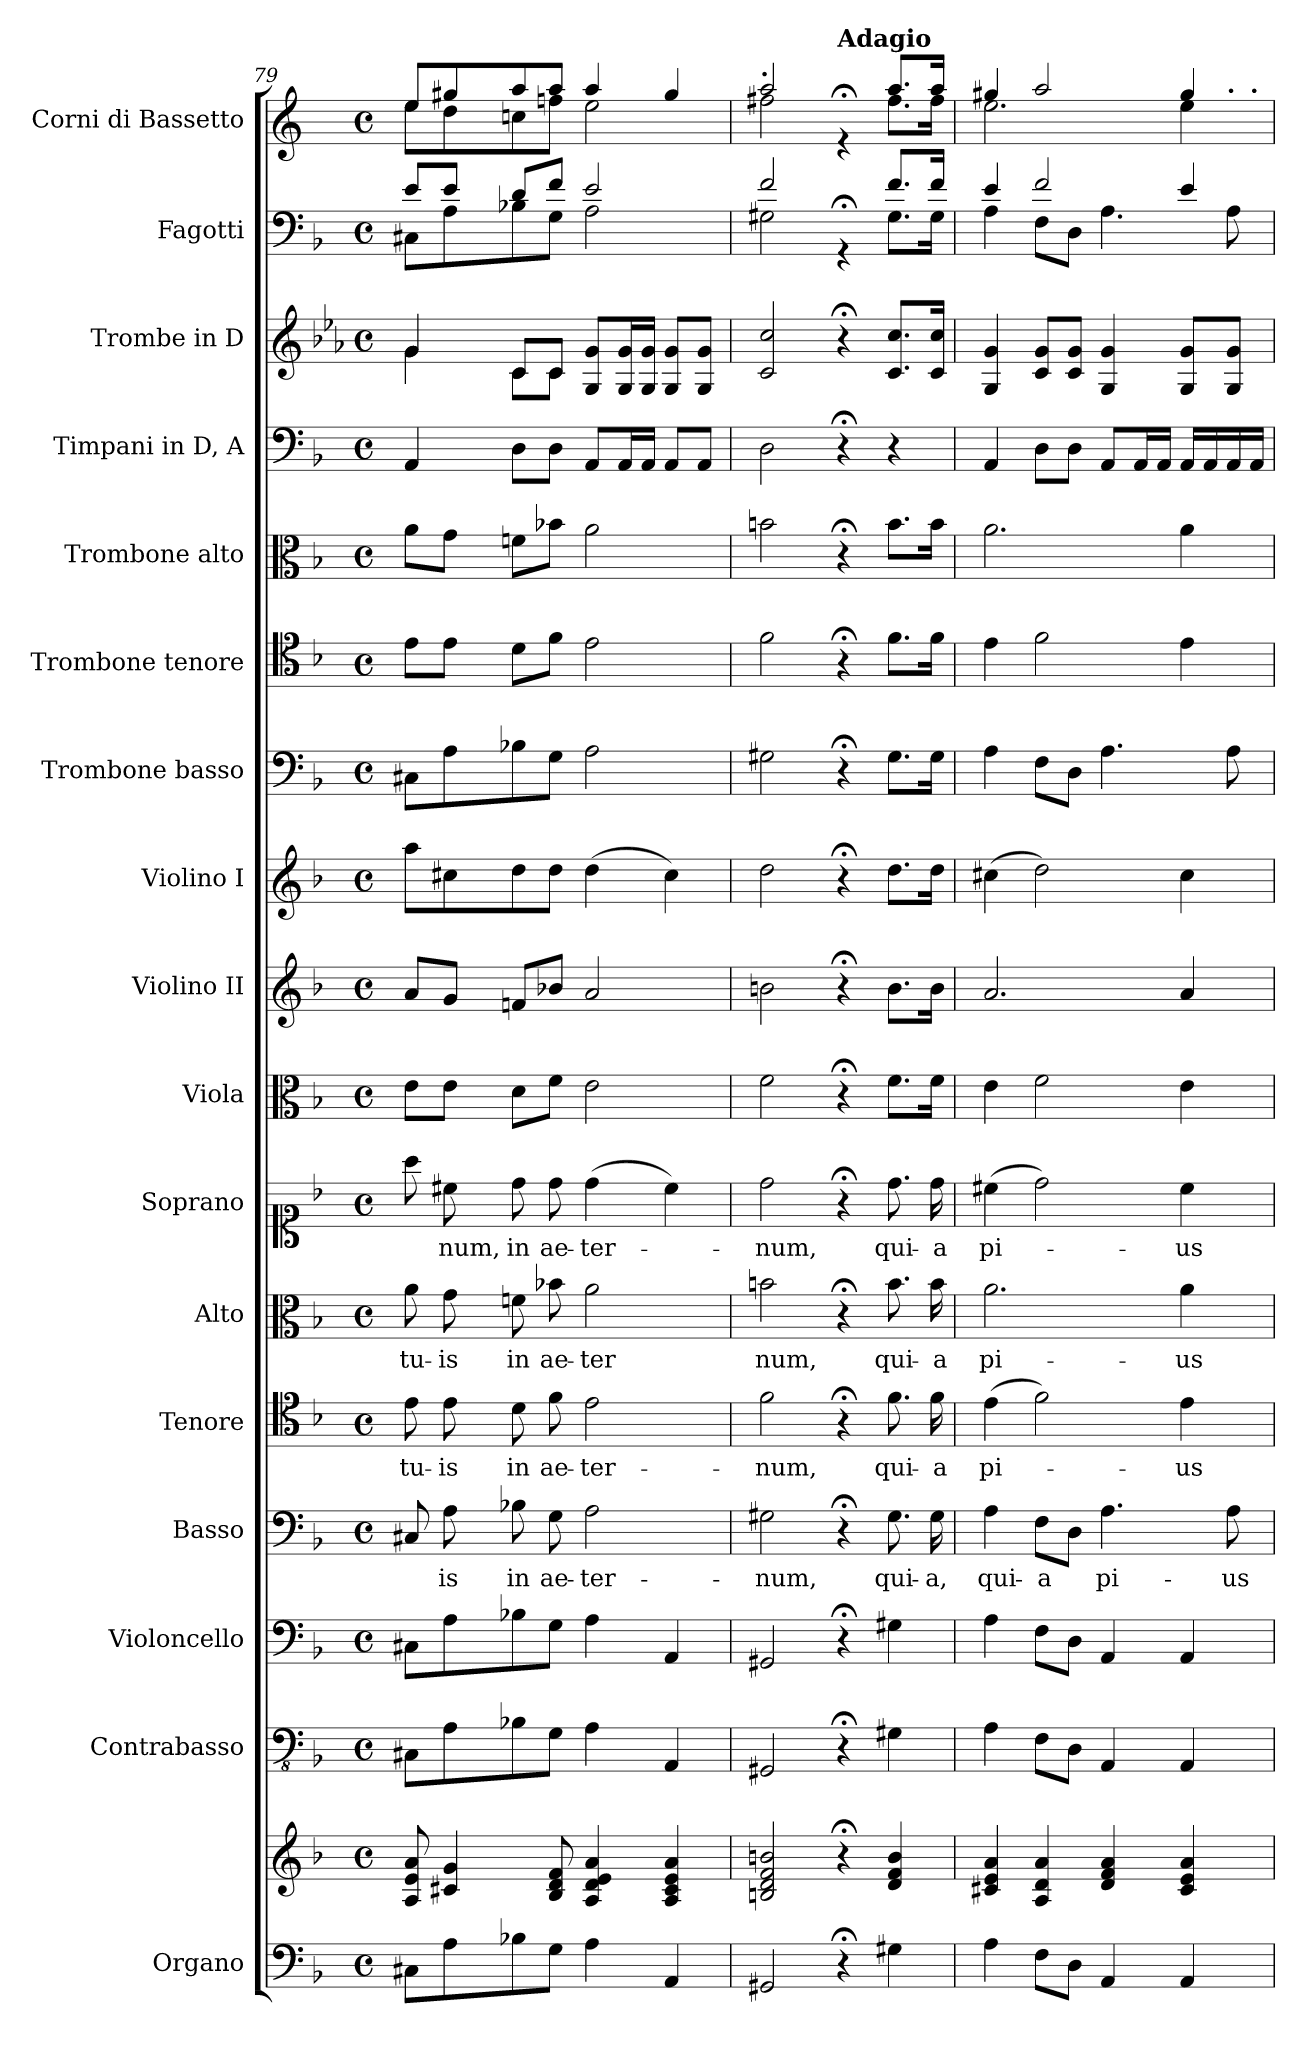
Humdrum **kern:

**kern	**kern	**kern	**kern	**kern	**text	**kern	**text	**kern	**text	**kern	**text	**kern	**kern	**kern	**kern	**kern	**kern	**kern	**dynam	**kern	**kern	**kern
*part17	*part17	*part16	*part15	*part14	*part14	*part13	*part13	*part12	*part12	*part11	*part11	*part10	*part9	*part8	*part7	*part6	*part5	*part4	*part4	*part3	*part2	*part1
*staff18	*staff17	*staff16	*staff15	*staff14	*staff14	*staff13	*staff13	*staff12	*staff12	*staff11	*staff11	*staff10	*staff9	*staff8	*staff7	*staff6	*staff5	*staff4	*staff4	*staff3	*staff2	*staff1
*I"Organo	*	*I"Contrabasso	*I"Violoncello	*I"Basso	*	*I"Tenore	*	*I"Alto	*	*I"Soprano	*	*I"Viola	*I"Violino II	*I"Violino I	*I"Trombone basso	*I"Trombone tenore	*I"Trombone alto	*I"Timpani in D, A	*	*I"Trombe in D	*I"Fagotti	*I"Corni di Bassetto
*I'Org.	*	*I'Cb.	*I'Vc.	*I'B.	*	*I'T.	*	*I'A.	*	*I'S.	*	*I'Vla.	*I'Vln. II	*I'Vln. I	*I'Tbn. B	*I'Tbn. T	*I'Tbn. A	*I'Timp.	*	*I'Tr. in D	*I'Fag.	*I'Cor. di B.
*clefF4	*clefG2	*clefFv4	*clefF4	*clefF4	*	*clefC4	*	*clefC3	*	*clefC1	*	*clefC3	*clefG2	*clefG2	*clefF4	*clefC4	*clefC3	*clefF4	*	*clefG2	*clefF4	*clefG2
*	*	*	*	*	*	*	*	*	*	*	*	*	*	*	*	*	*	*	*	*ITrd-1c-2	*	*ITrd4c7
*k[b-]	*k[b-]	*k[b-]	*k[b-]	*k[b-]	*	*k[b-]	*	*k[b-]	*	*k[b-]	*	*k[b-]	*k[b-]	*k[b-]	*k[b-]	*k[b-]	*k[b-]	*k[b-]	*	*k[b-]	*k[b-]	*k[b-]
*M4/4	*M4/4	*M4/4	*M4/4	*M4/4	*	*M4/4	*	*M4/4	*	*M4/4	*	*M4/4	*M4/4	*M4/4	*M4/4	*M4/4	*M4/4	*M4/4	*	*M4/4	*M4/4	*M4/4
*met(c)	*met(c)	*met(c)	*met(c)	*met(c)	*	*met(c)	*	*met(c)	*	*met(c)	*	*met(c)	*met(c)	*met(c)	*met(c)	*met(c)	*met(c)	*met(c)	*	*met(c)	*met(c)	*met(c)
=79	=79	=79	=79	=79	=79	=79	=79	=79	=79	=79	=79	=79	=79	=79	=79	=79	=79	=79	=79	=79	=79	=79
!	!	!	!	!	!	!	!LO:LY:b	!	!LO:LY:b	!	!	!	!	!	!	!	!	!	!	!	!	!
*	*	*	*	*	*	*	*	*	*	*	*	*	*	*	*	*	*	*	*	*^	*^	*^
8C#X\L	8A/ 8e/ 8a/	8CC#X\L	8C#X\L	8C#X/	.	8e\	tu-	8a\	tu-	8aa\	.	8e\L	8a/L	8aa\L	8C#X\L	8e\L	8a\L	4AA/	.	4a/	4a\	8e/L	8C#X\L	8a/L	8a\L
!	!	!	!	!	!LO:LY:b	!	!LO:LY:b	!	!LO:LY:b	!	!LO:LY:b	!	!	!	!	!	!	!	!	!	!	!	!	!	!
8A\	4c#X/ 4g/	8AA\	8A\	8A\	-is	8e\	-is	8g\	-is	8cc#X\	-num,	8e\J	8g/J	8cc#X\	8A\	8e\J	8g\J	.	.	.	.	8e/J	8A\	8cc#X/	8g\
!	!	!	!	!	!LO:LY:b	!	!LO:LY:b	!	!LO:LY:b	!	!LO:LY:b	!	!	!	!	!	!	!	!	!	!	!	!	!	!
8B-X\	.	8BB-X\	8B-X\	8B-X\	in	8d\	in	8fn\	in	8dd\	in	8d\L	8fn/L	8dd\	8B-X\	8d\L	8fn\L	8D\L	.	8d/L	8d\L	8d/L	8B-X\	8dd/	8fn\
!	!	!	!	!	!LO:LY:b	!	!LO:LY:b	!	!LO:LY:b	!	!LO:LY:b	!	!	!	!	!	!	!	!	!	!	!	!	!	!
8G\J	8B-/ 8d/ 8f/	8GG\J	8G\J	8G\	ae-	8f\	ae-	8b-X\	ae-	8dd\	ae-	8f\J	8b-X/J	8dd\J	8G\J	8f\J	8b-X\J	8D\J	.	8d/J	8d\J	8f/J	8G\J	8dd/J	8b-X\J
!	!	!	!	!	!LO:LY:b	!	!LO:LY:b	!	!LO:LY:b	!	!LO:LY:b	!	!	!	!	!	!	!	!	!	!	!	!	!	!
4A\	4A/ 4d/ 4e/ 4a/	4AA\	4A\	2A\	-ter-	2e\	-ter-	2a\	-ter	(>4dd\	-ter-	2e\	2a/	(>4dd\	2A\	2e\	2a\	8AA/L	.	8A/ 8a/L	2ryy	2e/	2A\	4dd/	2a\
.	.	.	.	.	.	.	.	.	.	.	.	.	.	.	.	.	.	16AA/L	.	16A/ 16a/L	.	.	.	.	.
.	.	.	.	.	.	.	.	.	.	.	.	.	.	.	.	.	.	16AA/JJ	.	16A/ 16a/JJ	.	.	.	.	.
4AA/	4A/ 4c#/ 4e/ 4a/	4AAA/	4AA/	.	.	.	.	.	.	4cc#\)	.	.	.	4cc#\)	.	.	.	8AA/L	.	8A/ 8a/L	.	.	.	4cc#/	.
.	.	.	.	.	.	.	.	.	.	.	.	.	.	.	.	.	.	8AA/J	.	8A/ 8a/J	.	.	.	.	.
*	*	*	*	*	*	*	*	*	*	*	*	*	*	*	*	*	*	*	*	*v	*v	*	*	*	*
=80	=80	=80	=80	=80	=80	=80	=80	=80	=80	=80	=80	=80	=80	=80	=80	=80	=80	=80	=80	=80	=80	=80	=80	=80
!	!	!	!	!	!	!	!	!	!	!	!	!	!	!	!	!	!	!	!	!	!	!	!LO:TX:a:B:t=.	!
!	!	!	!	!	!LO:LY:b	!	!LO:LY:b	!	!LO:LY:b	!	!LO:LY:b	!	!	!	!	!	!	!	!	!	!	!	!	!
2GG#X/	2Bn/ 2d/ 2f/ 2bn/	2GGG#X/	2GG#X/	2G#X\	-num,	2f\	-num,	2bn\	num,	2dd\	-num,	2f\	2bn\	2dd\	2G#X\	2f\	2bn\	2D\	.	2d/ 2dd/	2f/	2G#X\	2dd/	2bn\
!	!	!	!	!	!	!	!	!	!	!	!	!	!	!	!	!	!	!	!	!	!	!	!LO:TX:a:B:t=Adagio	!
4r;<	4r;<	4r;<	4r;<	4r;<	.	4r;<	.	4r;<	.	4r;<	.	4r;<	4r;<	4r;<	4r;<	4r;<	4r;<	4r;<	.	4r;<	4r;<GG	4ryy	4r;<e	4ryy
!	!	!	!	!	!LO:LY:b	!	!LO:LY:b	!	!LO:LY:b	!	!LO:LY:b	!	!	!	!	!	!	!	!LO:DY:a	!	!	!	!	!
4G#X\	4d/ 4f/ 4b/	4GG#X\	4G#X\	8.G#\	qui-	8.f\	qui-	8.b\	qui-	8.dd\	qui-	8.f\L	8.b\L	8.dd\L	8.G#\L	8.f\L	8.b\L	4r	other-dynamics	8.d/ 8.dd/L	8.f/L	8.G#\L	8.dd/L	8.b\L
!	!	!	!	!	!LO:LY:b	!	!LO:LY:b	!	!LO:LY:b	!	!LO:LY:b	!	!	!	!	!	!	!	!	!	!	!	!	!
.	.	.	.	16G#\	-a,	16f\	-a	16b\	-a	16dd\	-a	16f\Jk	16b\Jk	16dd\Jk	16G#\Jk	16f\Jk	16b\Jk	.	.	16d/ 16dd/Jk	16f/Jk	16G#\Jk	16dd/Jk	16b\Jk
!!LO:PB:g=z
=81	=81	=81	=81	=81	=81	=81	=81	=81	=81	=81	=81	=81	=81	=81	=81	=81	=81	=81	=81	=81	=81	=81	=81	=81
!	!	!	!	!	!LO:LY:b	!	!LO:LY:b	!	!LO:LY:b	!	!LO:LY:b	!	!	!	!	!	!	!	!	!	!	!	!	!
*	*	*	*	*	*	*	*	*	*	*	*	*	*	*	*	*	*	*	*	*	*	*	*^	*^
4A\	4c#X/ 4e/ 4a/	4AA\	4A\	4A\	qui-	(>4e\	pi-	2.a\	pi-	(>4cc#X\	pi-	4e\	2.a/	(>4cc#X\	4A\	4e\	2.a\	4AA/	.	4A/ 4a/	4e/	4A\	4cc#X/	2.a\	2..ryy	2...ryy
!	!	!	!	!	!LO:LY:b	!	!	!	!	!	!	!	!	!	!	!	!	!	!	!	!	!	!	!	!	!
8F\L	4A/ 4d/ 4a/	8FF\L	8F\L	8F\L	-a	2f\)	.	.	.	2dd\)	.	2f\	.	2dd\)	8F\L	2f\	.	8D\L	.	8d/ 8a/L	2f/	8F\L	2dd/	.	.	.
8D\J	.	8DD\J	8D\J	8D\J	.	.	.	.	.	.	.	.	.	.	8D\J	.	.	8D\J	.	8d/ 8a/J	.	8D\J	.	.	.	.
!	!	!	!	!	!LO:LY:b	!	!	!	!	!	!	!	!	!	!	!	!	!	!	!	!	!	!	!	!	!
4AA/	4d/ 4f/ 4a/	4AAA/	4AA/	4.A\	pi-	.	.	.	.	.	.	.	.	.	4.A\	.	.	8AA/L	.	4A/ 4a/	.	4.A\	.	.	.	.
.	.	.	.	.	.	.	.	.	.	.	.	.	.	.	.	.	.	16AA/L	.	.	.	.	.	.	.	.
.	.	.	.	.	.	.	.	.	.	.	.	.	.	.	.	.	.	16AA/JJ	.	.	.	.	.	.	.	.
!	!	!	!	!	!	!	!LO:LY:b	!	!LO:LY:b	!	!LO:LY:b	!	!	!	!	!	!	!	!	!	!	!	!	!	!	!
4AA/	4c#/ 4e/ 4a/	4AAA/	4AA/	.	.	4e\	-us	4a\	-us	4cc#\	-us	4e\	4a/	4cc#\	.	4e\	4a\	16AA/LL	.	8A/ 8a/L	4e/	.	4cc#/	4a\	.	.
.	.	.	.	.	.	.	.	.	.	.	.	.	.	.	.	.	.	16AA/	.	.	.	.	.	.	.	.
!	!	!	!	!	!	!	!	!	!	!	!	!	!	!	!	!	!	!	!	!	!	!	!	!	!LO:TX:a:B:t=.	!
!	!	!	!	!	!LO:LY:b	!	!	!	!	!	!	!	!	!	!	!	!	!	!	!	!	!	!	!	!	!
.	.	.	.	8A\	-us	.	.	.	.	.	.	.	.	.	8A\	.	.	16AA/	.	8A/ 8a/J	.	8A\	.	.	8ryy	.
!	!	!	!	!	!	!	!	!	!	!	!	!	!	!	!	!	!	!	!	!	!	!	!	!	!	!LO:TX:a:B:t=.
.	.	.	.	.	.	.	.	.	.	.	.	.	.	.	.	.	.	16AA/JJ	.	.	.	.	.	.	.	16ryy
*	*	*	*	*	*	*	*	*	*	*	*	*	*	*	*	*	*	*	*	*	*v	*v	*	*	*	*
*	*	*	*	*	*	*	*	*	*	*	*	*	*	*	*	*	*	*	*	*	*	*v	*v	*v	*v
=	=	=	=	=	=	=	=	=	=	=	=	=	=	=	=	=	=	=	=	=	=	=
*-	*-	*-	*-	*-	*-	*-	*-	*-	*-	*-	*-	*-	*-	*-	*-	*-	*-	*-	*-	*-	*-	*-
